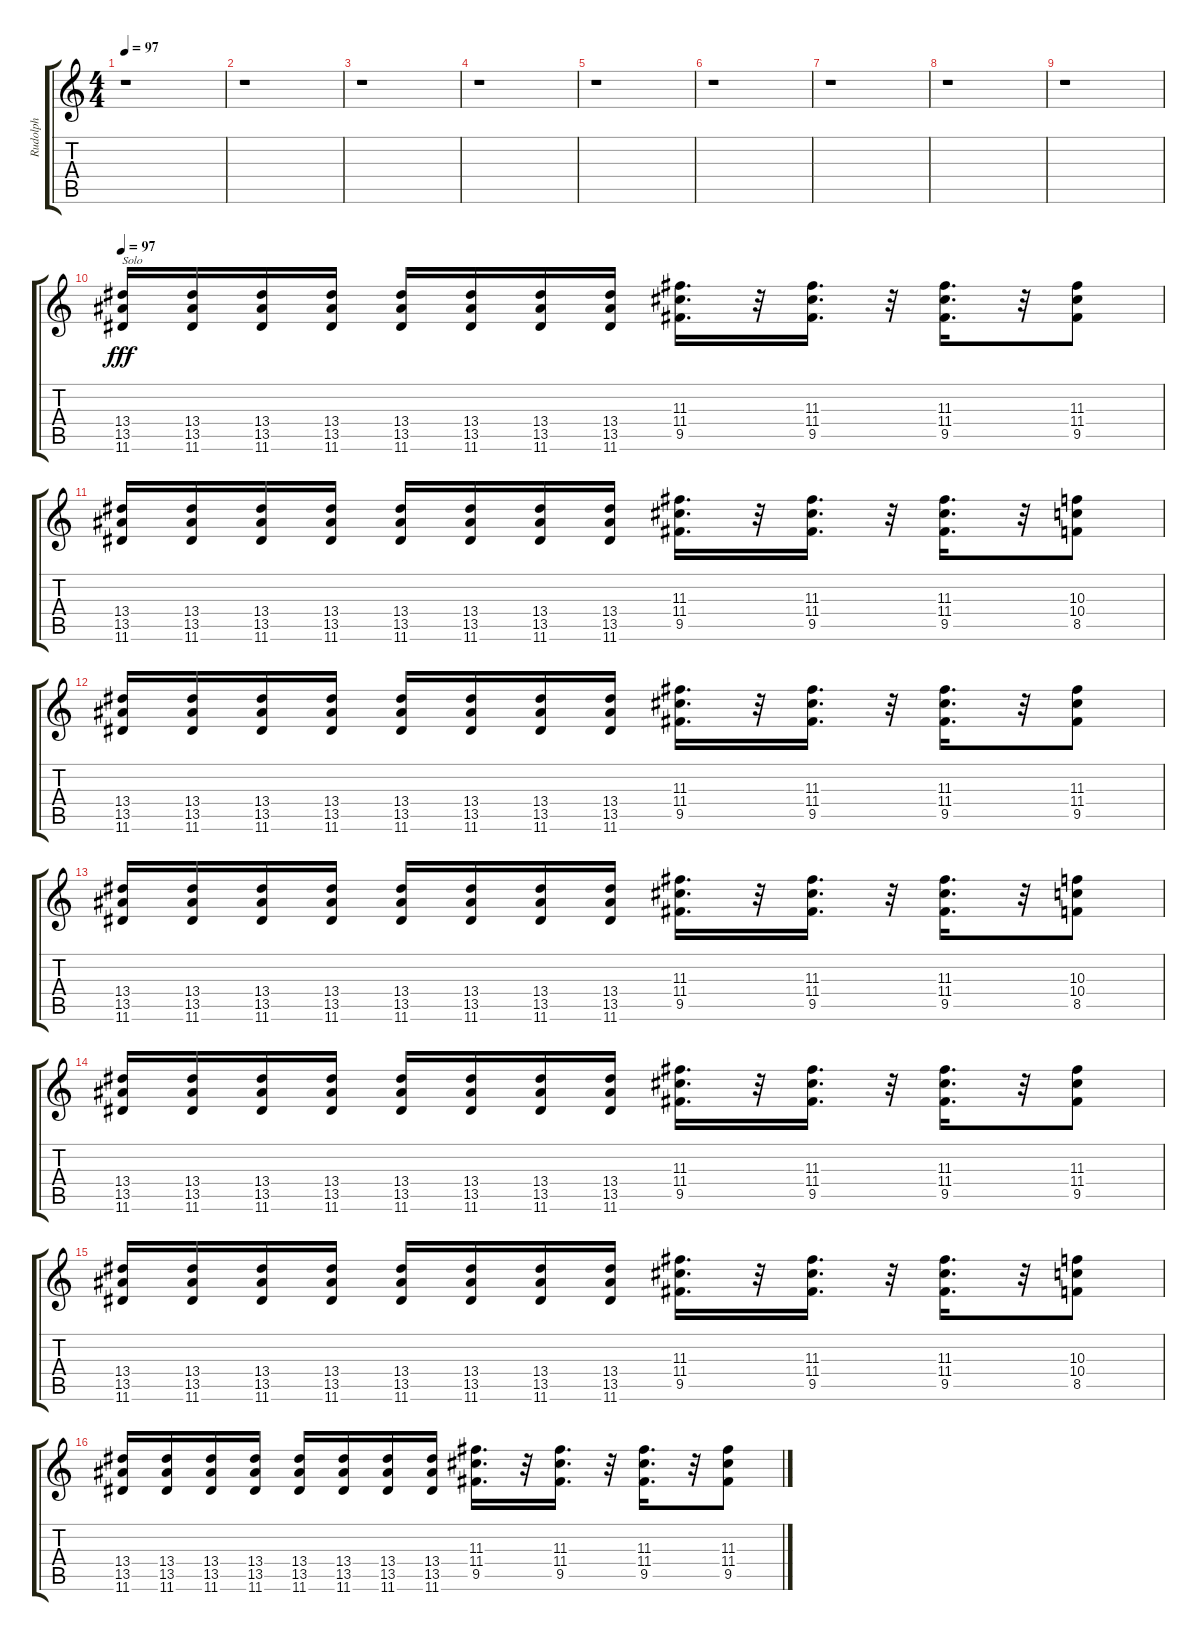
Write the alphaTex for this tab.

\track ("Rudolph" "Rudolph") {instrument distortionguitar}
\staff {score tabs}
\tuning (E4 B3 G3 D3 A2 E2) {hide}
\ts (4 4)
\tempo 97
\clef g2
\ks c
r.1{dy f} |
r.1 |
r.1 |
r.1 |
r.1 |
r.1 |
r.1 |
r.1 |
r.1 |
\tempo 97
(13.4 13.5 11.6).16{txt "Solo" dy fff} (13.4 13.5 11.6).16 (13.4 13.5 11.6).16 (13.4 13.5 11.6).16 (13.4 13.5 11.6).16 (13.4 13.5 11.6).16 (13.4 13.5 11.6).16 (13.4 13.5 11.6).16 (11.3 11.4 9.5).16{d} r.32 (11.3 11.4 9.5).16{d} r.32 (11.3 11.4 9.5).16{d} r.32 (11.3 11.4 9.5).8 |
(13.4 13.5 11.6).16 (13.4 13.5 11.6).16 (13.4 13.5 11.6).16 (13.4 13.5 11.6).16 (13.4 13.5 11.6).16 (13.4 13.5 11.6).16 (13.4 13.5 11.6).16 (13.4 13.5 11.6).16 (11.3 11.4 9.5).16{d} r.32 (11.3 11.4 9.5).16{d} r.32 (11.3 11.4 9.5).16{d} r.32 (10.3 10.4 8.5).8 |
(13.4 13.5 11.6).16 (13.4 13.5 11.6).16 (13.4 13.5 11.6).16 (13.4 13.5 11.6).16 (13.4 13.5 11.6).16 (13.4 13.5 11.6).16 (13.4 13.5 11.6).16 (13.4 13.5 11.6).16 (11.3 11.4 9.5).16{d} r.32 (11.3 11.4 9.5).16{d} r.32 (11.3 11.4 9.5).16{d} r.32 (11.3 11.4 9.5).8 |
(13.4 13.5 11.6).16 (13.4 13.5 11.6).16 (13.4 13.5 11.6).16 (13.4 13.5 11.6).16 (13.4 13.5 11.6).16 (13.4 13.5 11.6).16 (13.4 13.5 11.6).16 (13.4 13.5 11.6).16 (11.3 11.4 9.5).16{d} r.32 (11.3 11.4 9.5).16{d} r.32 (11.3 11.4 9.5).16{d} r.32 (10.3 10.4 8.5).8 |
(13.4 13.5 11.6).16 (13.4 13.5 11.6).16 (13.4 13.5 11.6).16 (13.4 13.5 11.6).16 (13.4 13.5 11.6).16 (13.4 13.5 11.6).16 (13.4 13.5 11.6).16 (13.4 13.5 11.6).16 (11.3 11.4 9.5).16{d} r.32 (11.3 11.4 9.5).16{d} r.32 (11.3 11.4 9.5).16{d} r.32 (11.3 11.4 9.5).8 |
(13.4 13.5 11.6).16 (13.4 13.5 11.6).16 (13.4 13.5 11.6).16 (13.4 13.5 11.6).16 (13.4 13.5 11.6).16 (13.4 13.5 11.6).16 (13.4 13.5 11.6).16 (13.4 13.5 11.6).16 (11.3 11.4 9.5).16{d} r.32 (11.3 11.4 9.5).16{d} r.32 (11.3 11.4 9.5).16{d} r.32 (10.3 10.4 8.5).8 |
(13.4 13.5 11.6).16 (13.4 13.5 11.6).16 (13.4 13.5 11.6).16 (13.4 13.5 11.6).16 (13.4 13.5 11.6).16 (13.4 13.5 11.6).16 (13.4 13.5 11.6).16 (13.4 13.5 11.6).16 (11.3 11.4 9.5).16{d} r.32 (11.3 11.4 9.5).16{d} r.32 (11.3 11.4 9.5).16{d} r.32 (11.3 11.4 9.5).8
